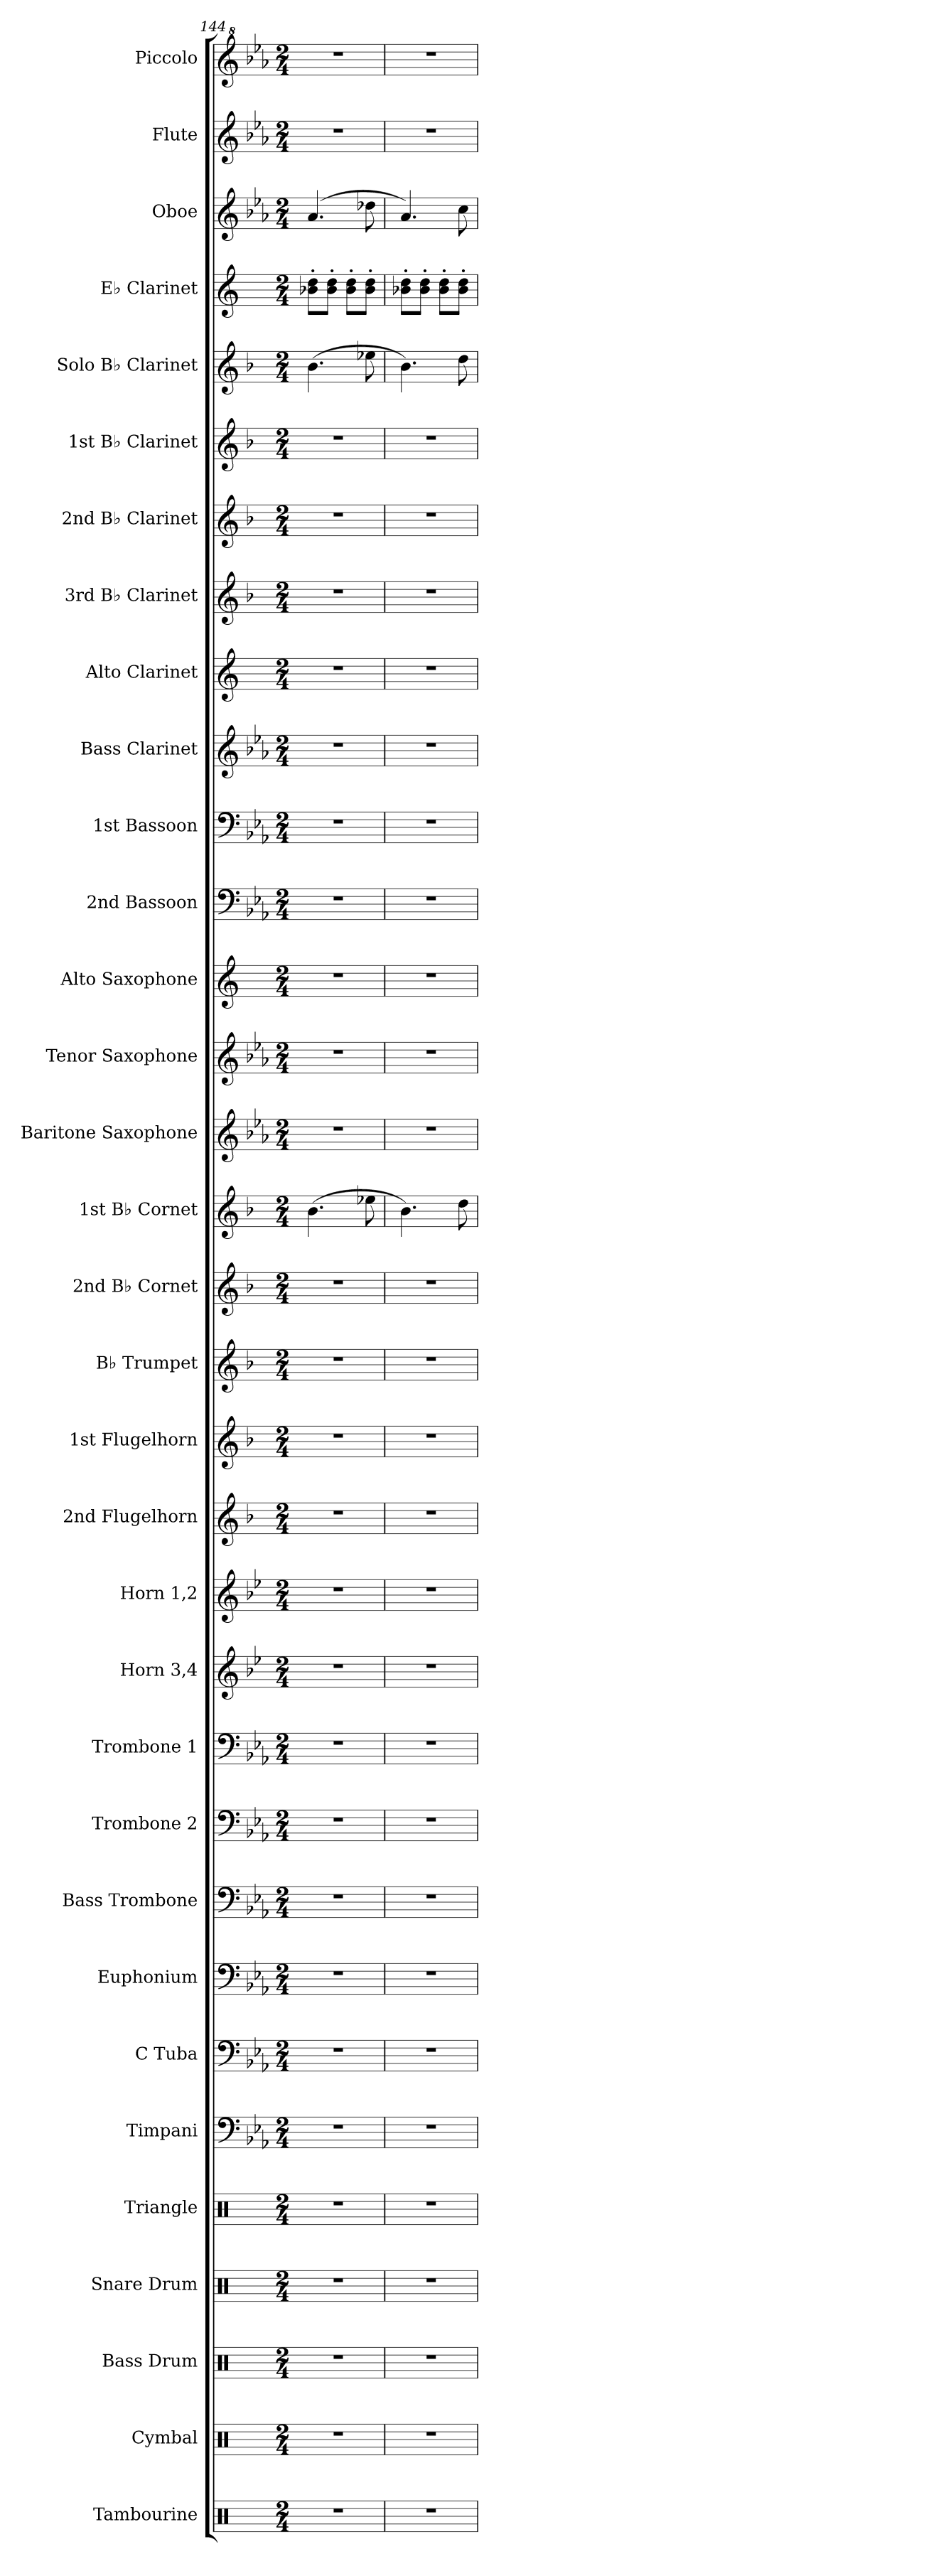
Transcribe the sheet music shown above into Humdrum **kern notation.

**kern	**kern	**kern	**kern	**kern	**kern	**kern	**kern	**kern	**kern	**kern	**kern	**kern	**kern	**kern	**kern	**kern	**kern	**kern	**kern	**kern	**kern	**kern	**kern	**kern	**kern	**kern	**kern	**kern	**kern	**kern	**kern	**kern
*part33	*part32	*part31	*part30	*part29	*part28	*part27	*part26	*part25	*part24	*part23	*part22	*part21	*part20	*part19	*part18	*part17	*part16	*part15	*part14	*part13	*part12	*part11	*part10	*part9	*part8	*part7	*part6	*part5	*part4	*part3	*part2	*part1
*staff33	*staff32	*staff31	*staff30	*staff29	*staff28	*staff27	*staff26	*staff25	*staff24	*staff23	*staff22	*staff21	*staff20	*staff19	*staff18	*staff17	*staff16	*staff15	*staff14	*staff13	*staff12	*staff11	*staff10	*staff9	*staff8	*staff7	*staff6	*staff5	*staff4	*staff3	*staff2	*staff1
*I"Tambourine	*I"Cymbal	*I"Bass Drum	*I"Snare Drum	*I"Triangle	*I"Timpani	*I"C Tuba	*I"Euphonium	*I"Bass Trombone	*I"Trombone 2	*I"Trombone 1	*I"Horn 3,4	*I"Horn 1,2	*I"2nd Flugelhorn	*I"1st Flugelhorn	*I"B♭ Trumpet	*I"2nd B♭ Cornet	*I"1st B♭ Cornet	*I"Baritone Saxophone	*I"Tenor Saxophone	*I"Alto Saxophone	*I"2nd Bassoon	*I"1st Bassoon	*I"Bass Clarinet	*I"Alto Clarinet	*I"3rd B♭ Clarinet	*I"2nd B♭ Clarinet	*I"1st B♭ Clarinet	*I"Solo B♭ Clarinet	*I"E♭ Clarinet	*I"Oboe	*I"Flute	*I"Piccolo
*I'Tamb.	*I'Cym.	*I'B. Dr.	*I'Sn. Dr.	*I'Trgl.	*I'Timp.	*I'C Tu.	*I'Eu.	*I'B. Trb.	*I'Trb. 2	*I'Trb. 1	*I'Hn. 3,4	*I'Hn. 1,2	*I'2nd Flghn.	*I'1st Flghn.	*I'B♭ Tpt.	*I'2nd B♭ Cnt.	*I'1st B♭ Cnt.	*I'Bar. Sax.	*I'T. Sax.	*I'A. Sax.	*I'2nd Bsn.	*I'1st Bsn.	*I'B. Cl.	*I'A. Cl.	*I'3rd B♭ Cl.	*I'2nd B♭ Cl.	*I'1st B♭ Cl.	*I'Solo B♭ Cl.	*I'E♭ Cl.	*I'Ob.	*I'Fl.	*I'Picc.
*clefX	*clefX	*clefX	*clefX	*clefX	*clefF4	*clefF4	*clefF4	*clefF4	*clefF4	*clefF4	*clefG2	*clefG2	*clefG2	*clefG2	*clefG2	*clefG2	*clefG2	*clefG2	*clefG2	*clefG2	*clefF4	*clefF4	*clefG2	*clefG2	*clefG2	*clefG2	*clefG2	*clefG2	*clefG2	*clefG2	*clefG2	*clefG^2
*	*	*	*	*	*	*	*	*	*	*	*ITrd4c7	*ITrd4c7	*ITrd1c2	*ITrd1c2	*ITrd1c2	*ITrd1c2	*ITrd1c2	*ITrd12c21	*ITrd8c14	*ITrd5c9	*	*	*ITrd8c14	*ITrd5c9	*ITrd1c2	*ITrd1c2	*ITrd1c2	*ITrd1c2	*ITrd-2c-3	*	*	*ITrd-7c-12
*k[]	*k[]	*k[]	*k[]	*k[]	*k[b-e-a-]	*k[b-e-a-]	*k[b-e-a-]	*k[b-e-a-]	*k[b-e-a-]	*k[b-e-a-]	*k[b-e-a-]	*k[b-e-a-]	*k[b-e-a-]	*k[b-e-a-]	*k[b-e-a-]	*k[b-e-a-]	*k[b-e-a-]	*k[b-e-a-]	*k[b-e-a-]	*k[b-e-a-]	*k[b-e-a-]	*k[b-e-a-]	*k[b-e-a-]	*k[b-e-a-]	*k[b-e-a-]	*k[b-e-a-]	*k[b-e-a-]	*k[b-e-a-]	*k[b-e-a-]	*k[b-e-a-]	*k[b-e-a-]	*k[b-e-a-]
*C:	*C:	*C:	*C:	*C:	*E-:	*E-:	*E-:	*E-:	*E-:	*E-:	*E-:	*E-:	*E-:	*E-:	*E-:	*E-:	*E-:	*E-:	*E-:	*E-:	*E-:	*E-:	*E-:	*E-:	*E-:	*E-:	*E-:	*E-:	*E-:	*E-:	*E-:	*E-:
*M2/4	*M2/4	*M2/4	*M2/4	*M2/4	*M2/4	*M2/4	*M2/4	*M2/4	*M2/4	*M2/4	*M2/4	*M2/4	*M2/4	*M2/4	*M2/4	*M2/4	*M2/4	*M2/4	*M2/4	*M2/4	*M2/4	*M2/4	*M2/4	*M2/4	*M2/4	*M2/4	*M2/4	*M2/4	*M2/4	*M2/4	*M2/4	*M2/4
=144	=144	=144	=144	=144	=144	=144	=144	=144	=144	=144	=144	=144	=144	=144	=144	=144	=144	=144	=144	=144	=144	=144	=144	=144	=144	=144	=144	=144	=144	=144	=144	=144
2r	2r	2r	2r	2r	2r	2r	2r	2r	2r	2r	2r	2r	2r	2r	2r	2r	(4.a-\	2r	2r	2r	2r	2r	2r	2r	2r	2r	2r	(4.a-\	8dd-X\' 8ff\'L	(4.a-/	2r	2r
.	.	.	.	.	.	.	.	.	.	.	.	.	.	.	.	.	.	.	.	.	.	.	.	.	.	.	.	.	8dd-\' 8ff\'J	.	.	.
.	.	.	.	.	.	.	.	.	.	.	.	.	.	.	.	.	.	.	.	.	.	.	.	.	.	.	.	.	8dd-\' 8ff\'L	.	.	.
.	.	.	.	.	.	.	.	.	.	.	.	.	.	.	.	.	8dd-X\	.	.	.	.	.	.	.	.	.	.	8dd-X\	8dd-\' 8ff\'J	8dd-X\	.	.
=145	=145	=145	=145	=145	=145	=145	=145	=145	=145	=145	=145	=145	=145	=145	=145	=145	=145	=145	=145	=145	=145	=145	=145	=145	=145	=145	=145	=145	=145	=145	=145	=145
2r	2r	2r	2r	2r	2r	2r	2r	2r	2r	2r	2r	2r	2r	2r	2r	2r	4.a-\)	2r	2r	2r	2r	2r	2r	2r	2r	2r	2r	4.a-\)	8dd-X\' 8ff\'L	4.a-/)	2r	2r
.	.	.	.	.	.	.	.	.	.	.	.	.	.	.	.	.	.	.	.	.	.	.	.	.	.	.	.	.	8dd-\' 8ff\'J	.	.	.
.	.	.	.	.	.	.	.	.	.	.	.	.	.	.	.	.	.	.	.	.	.	.	.	.	.	.	.	.	8dd-\' 8ff\'L	.	.	.
.	.	.	.	.	.	.	.	.	.	.	.	.	.	.	.	.	8cc\	.	.	.	.	.	.	.	.	.	.	8cc\	8dd-\' 8ff\'J	8cc\	.	.
=	=	=	=	=	=	=	=	=	=	=	=	=	=	=	=	=	=	=	=	=	=	=	=	=	=	=	=	=	=	=	=	=
*-	*-	*-	*-	*-	*-	*-	*-	*-	*-	*-	*-	*-	*-	*-	*-	*-	*-	*-	*-	*-	*-	*-	*-	*-	*-	*-	*-	*-	*-	*-	*-	*-
